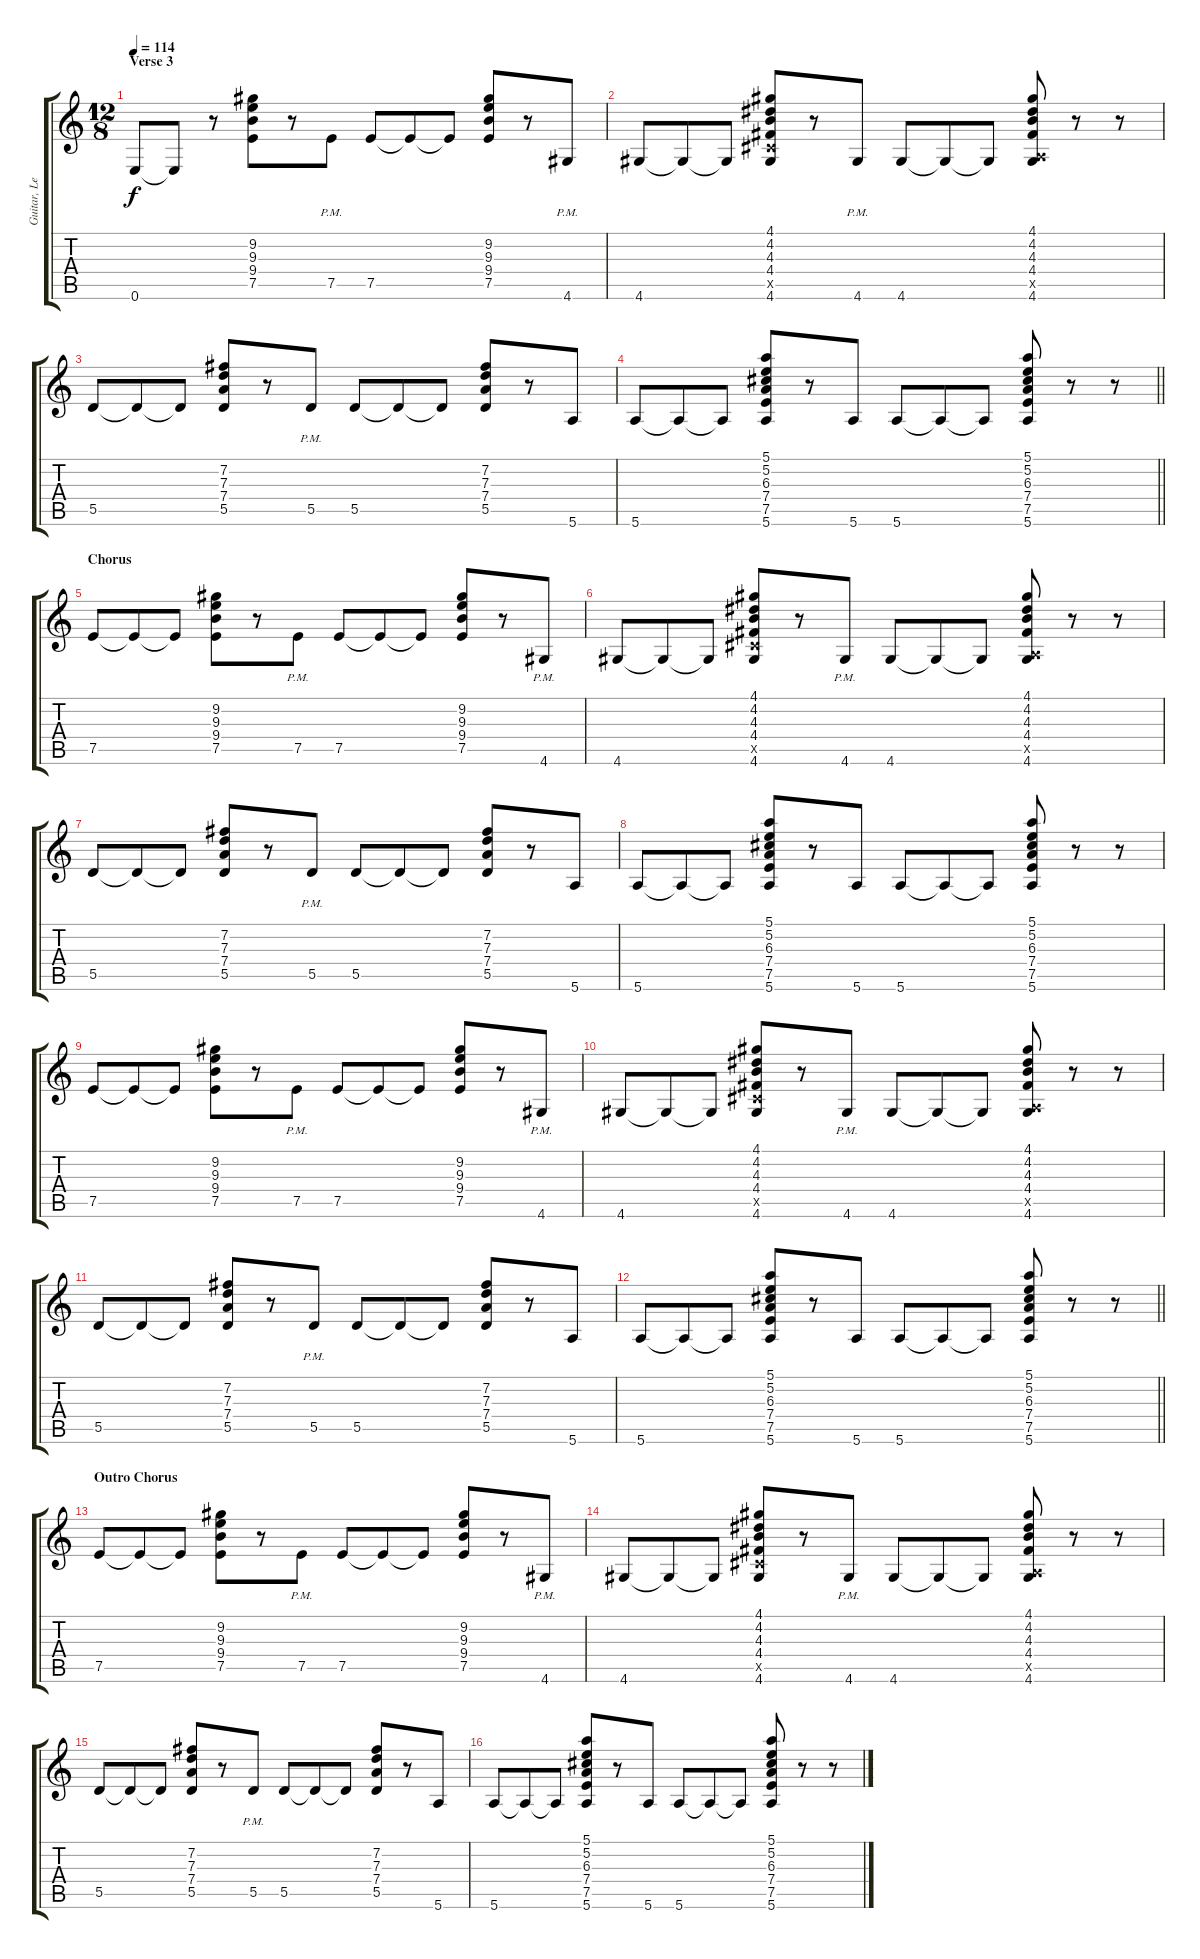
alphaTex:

\track ("Guitar, Lead" "Guitar, Le") {instrument electricguitarjazz}
\staff {score tabs}
\tuning (E4 B3 G3 D3 A2 E2) {hide}
\ts (12 8)
\section ("" "Verse 3")
\tempo 114
\clef g2
\ks c
0.6.8{dy f} 0.6{t}.8 r.8 (9.2 9.3 9.4 7.5).8 r.8 7.5{pm}.8 7.5.8 7.5{t}.8 7.5{t}.8 (9.2 9.3 9.4 7.5).8 r.8 4.6{pm}.8 |
4.6.8 4.6{t}.8 4.6{t}.8 (4.1 4.2 4.3 4.4 4.5{x} 4.6).8 r.8 4.6{pm}.8 4.6.8 4.6{t}.8 4.6{t}.8 (4.1 4.2 4.3 4.4 0.5{x} 4.6).8 r.8 r.8 |
5.5.8 5.5{t}.8 5.5{t}.8 (7.2 7.3 7.4 5.5).8 r.8 5.5{pm}.8 5.5.8 5.5{t}.8 5.5{t}.8 (7.2 7.3 7.4 5.5).8 r.8 5.6.8 |
\barLineRight lightlight
5.6.8 5.6{t}.8 5.6{t}.8 (5.1 5.2 6.3 7.4 7.5 5.6).8 r.8 5.6.8 5.6.8 5.6{t}.8 5.6{t}.8 (5.1 5.2 6.3 7.4 7.5 5.6).8 r.8 r.8 |
\section ("" "Chorus")
7.5.8 7.5{t}.8 7.5{t}.8 (9.2 9.3 9.4 7.5).8 r.8 7.5{pm}.8 7.5.8 7.5{t}.8 7.5{t}.8 (9.2 9.3 9.4 7.5).8 r.8 4.6{pm}.8 |
4.6.8 4.6{t}.8 4.6{t}.8 (4.1 4.2 4.3 4.4 4.5{x} 4.6).8 r.8 4.6{pm}.8 4.6.8 4.6{t}.8 4.6{t}.8 (4.1 4.2 4.3 4.4 0.5{x} 4.6).8 r.8 r.8 |
5.5.8 5.5{t}.8 5.5{t}.8 (7.2 7.3 7.4 5.5).8 r.8 5.5{pm}.8 5.5.8 5.5{t}.8 5.5{t}.8 (7.2 7.3 7.4 5.5).8 r.8 5.6.8 |
5.6.8 5.6{t}.8 5.6{t}.8 (5.1 5.2 6.3 7.4 7.5 5.6).8 r.8 5.6.8 5.6.8 5.6{t}.8 5.6{t}.8 (5.1 5.2 6.3 7.4 7.5 5.6).8 r.8 r.8 |
7.5.8 7.5{t}.8 7.5{t}.8 (9.2 9.3 9.4 7.5).8 r.8 7.5{pm}.8 7.5.8 7.5{t}.8 7.5{t}.8 (9.2 9.3 9.4 7.5).8 r.8 4.6{pm}.8 |
4.6.8 4.6{t}.8 4.6{t}.8 (4.1 4.2 4.3 4.4 4.5{x} 4.6).8 r.8 4.6{pm}.8 4.6.8 4.6{t}.8 4.6{t}.8 (4.1 4.2 4.3 4.4 0.5{x} 4.6).8 r.8 r.8 |
5.5.8 5.5{t}.8 5.5{t}.8 (7.2 7.3 7.4 5.5).8 r.8 5.5{pm}.8 5.5.8 5.5{t}.8 5.5{t}.8 (7.2 7.3 7.4 5.5).8 r.8 5.6.8 |
\barLineRight lightlight
5.6.8 5.6{t}.8 5.6{t}.8 (5.1 5.2 6.3 7.4 7.5 5.6).8 r.8 5.6.8 5.6.8 5.6{t}.8 5.6{t}.8 (5.1 5.2 6.3 7.4 7.5 5.6).8 r.8 r.8 |
\section ("" "Outro Chorus")
7.5.8 7.5{t}.8 7.5{t}.8 (9.2 9.3 9.4 7.5).8 r.8 7.5{pm}.8 7.5.8 7.5{t}.8 7.5{t}.8 (9.2 9.3 9.4 7.5).8 r.8 4.6{pm}.8 |
4.6.8 4.6{t}.8 4.6{t}.8 (4.1 4.2 4.3 4.4 4.5{x} 4.6).8 r.8 4.6{pm}.8 4.6.8 4.6{t}.8 4.6{t}.8 (4.1 4.2 4.3 4.4 0.5{x} 4.6).8 r.8 r.8 |
5.5.8 5.5{t}.8 5.5{t}.8 (7.2 7.3 7.4 5.5).8 r.8 5.5{pm}.8 5.5.8 5.5{t}.8 5.5{t}.8 (7.2 7.3 7.4 5.5).8 r.8 5.6.8 |
5.6.8 5.6{t}.8 5.6{t}.8 (5.1 5.2 6.3 7.4 7.5 5.6).8 r.8 5.6.8 5.6.8 5.6{t}.8 5.6{t}.8 (5.1 5.2 6.3 7.4 7.5 5.6).8 r.8 r.8
